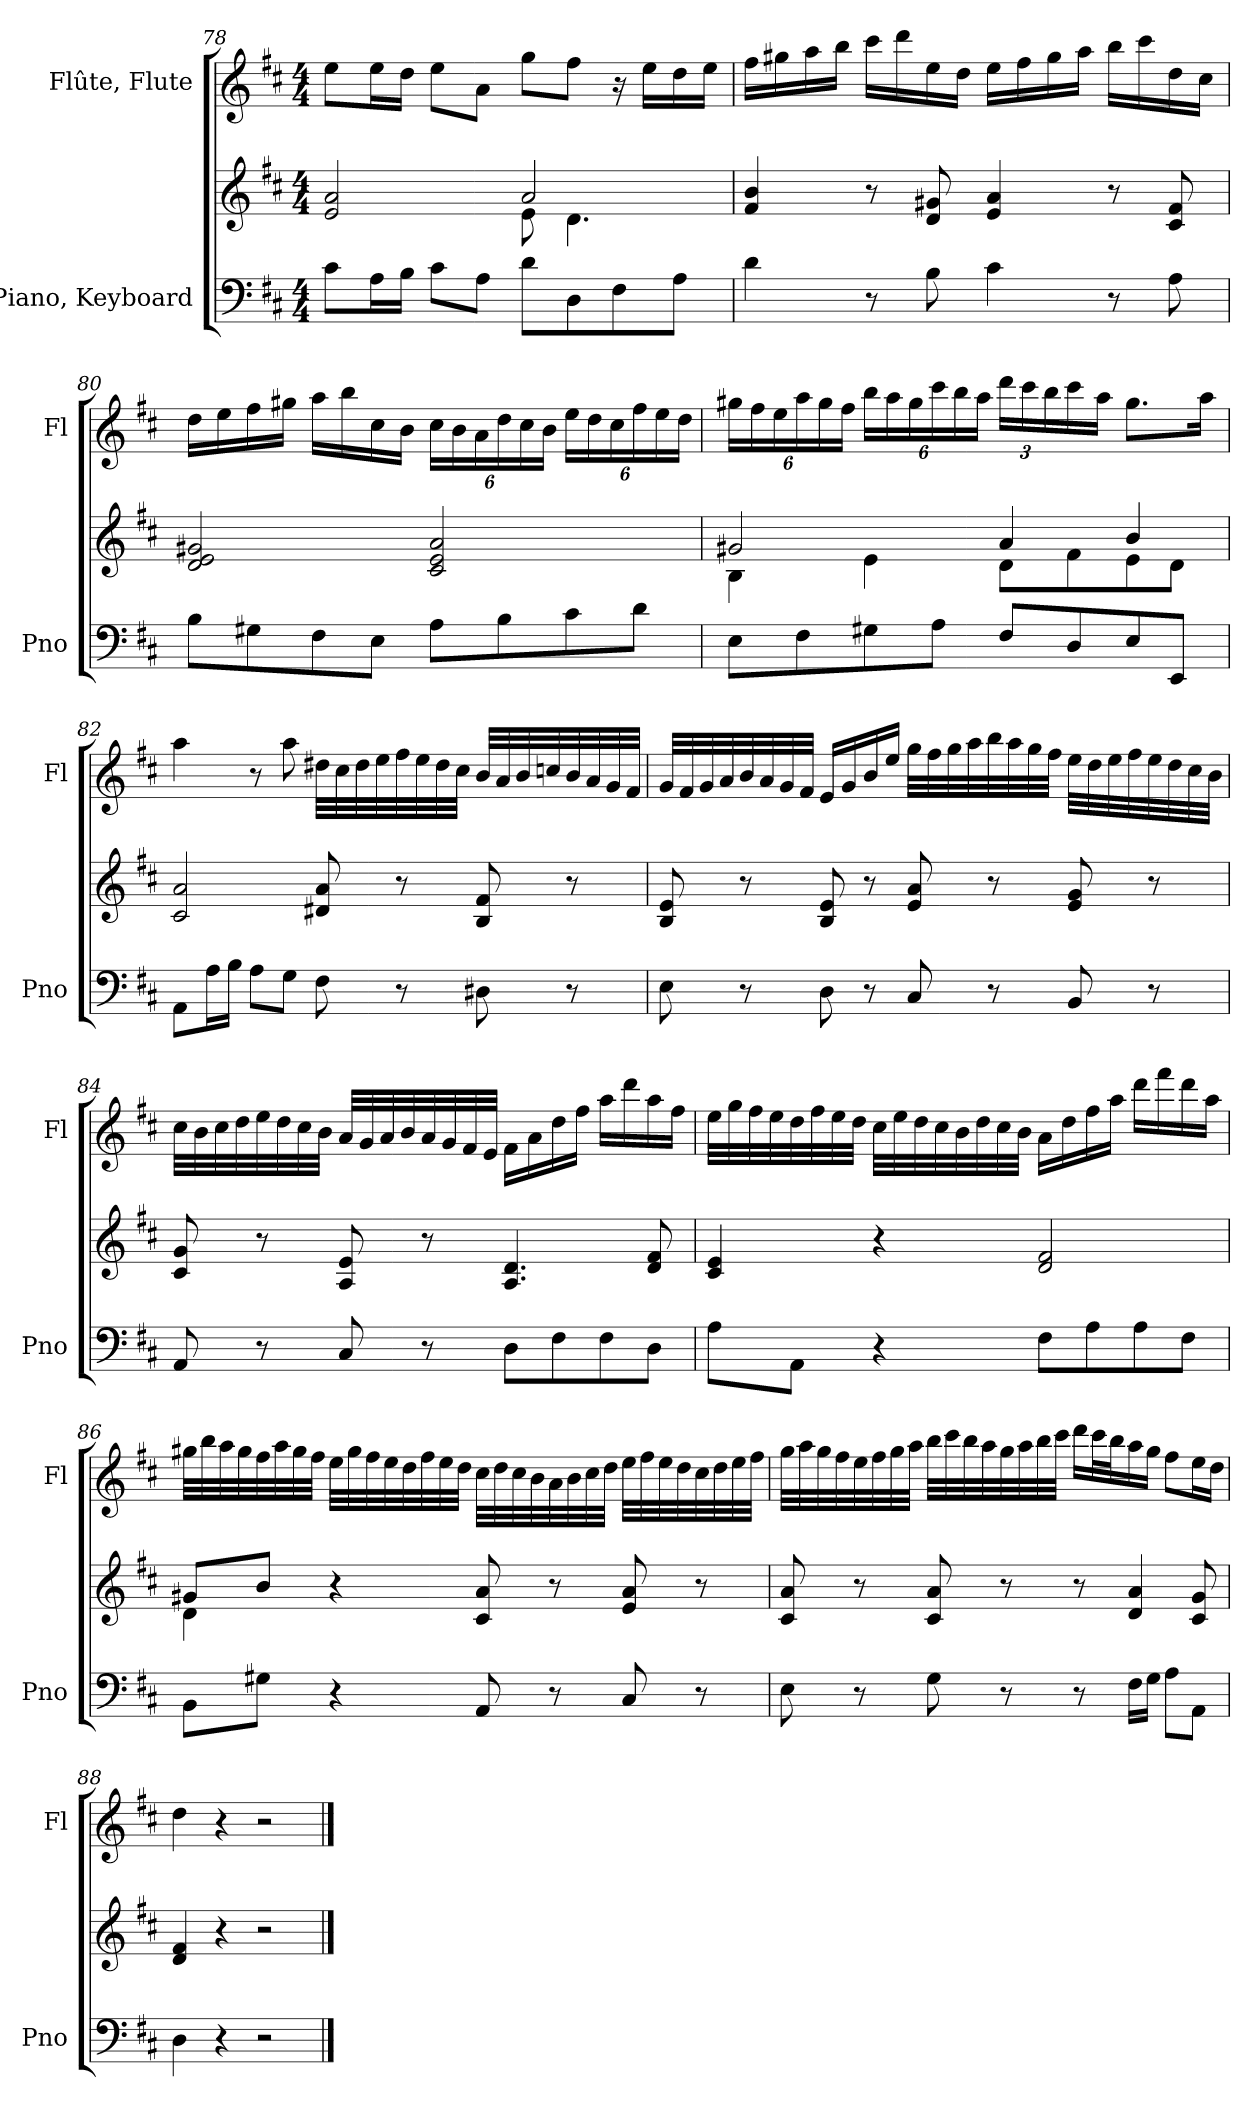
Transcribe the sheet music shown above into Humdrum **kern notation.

**kern	**kern	**kern
*part2	*part2	*part1
*staff3	*staff2	*staff1
*I"Piano, Keyboard	*	*I"Flûte, Flute
*I'Pno	*	*I'Fl
!!LO:LB:g=z
*clefF4	*clefG2	*clefG2
*k[f#c#]	*k[f#c#]	*k[f#c#]
*M4/4	*M4/4	*M4/4
=78	=78	=78
*	*^	*
8c#\L	2e!/ 2a!/	2ryy	8ee\L
16A\L	.	.	16ee\L
16B\JJ	.	.	16dd\JJ
8c#\L	.	.	8ee\L
8A\J	.	.	8a\J
8d\L	2a!/	8e!\	8gg\L
8D\	.	4.d!\	8ff#\J
8F#\	.	.	16r
.	.	.	16ee\LL
8A\J	.	.	16dd\
.	.	.	16ee\JJ
*	*v	*v	*
=79	=79	=79
4d\	4f#!/ 4b!/	16ff#\LL
.	.	16gg#X\
.	.	16aa\
.	.	16bb\JJ
8r	8r	16ccc#\LL
.	.	16ddd\
8B\	8d!/ 8g#X!/	16ee\
.	.	16dd\JJ
4c#\	4e!/ 4a!/	16ee\LL
.	.	16ff#\
.	.	16gg#\
.	.	16aa\JJ
8r	8r	16bb\LL
.	.	16ccc#\
8A\	8c#!/ 8f#!/	16dd\
.	.	16cc#\JJ
=80	=80	=80
8B\L	2d!/ 2e!/ 2g#X!/	16dd\LL
.	.	16ee\
8G#X\	.	16ff#\
.	.	16gg#X\JJ
8F#\	.	16aa\LL
.	.	16bb\
8E\J	.	16cc#\
.	.	16b\JJ
*	*	*Xbrackettup
8A\L	2c#!/ 2e!/ 2a!/	24cc#\LL
.	.	24b\
.	.	24a\
8B\	.	24dd\
.	.	24cc#\
.	.	24b\JJ
8c#\	.	24ee\LL
.	.	24dd\
.	.	24cc#\
8d\J	.	24ff#\
.	.	24ee\
.	.	24dd\JJ
!!LO:LB:g=z
=81	=81	=81
*	*^	*
8E\L	2g#X!/	4B!\	24gg#X\LL
.	.	.	24ff#\
.	.	.	24ee\
8F#\	.	.	24aa\
.	.	.	24gg#\
.	.	.	24ff#\JJ
8G#X\	.	4e!\	24bb\LL
.	.	.	24aa\
.	.	.	24gg#\
8A\J	.	.	24ccc#\
.	.	.	24bb\
.	.	.	24aa\JJ
8F#/L	4a!/	8d!\L	24ddd\LL
.	.	.	24ccc#\
.	.	.	24bb\
8D/	.	8f#!\	16ccc#\
.	.	.	16aa\JJ
8E/	4b!/	8e!\	8.gg#\L
8EE/J	.	8d!\J	.
.	.	.	16aa\Jk
*	*v	*v	*
=82	=82	=82
8AA\L	2c#!/ 2a!/	4aa\
16A\L	.	.
16B\JJ	.	.
8A\L	.	8r
8G\J	.	8aa\
8F#\	8d#X!/ 8a!/	32dd#X\LLL
.	.	32cc#\
.	.	32dd#\
.	.	32ee\
8r	8r	32ff#\
.	.	32ee\
.	.	32dd#\
.	.	32cc#\JJJ
8D#X\	8B!/ 8f#!/	32b/LLL
.	.	32a/
.	.	32b/
.	.	32ccn/
8r	8r	32b/
.	.	32a/
.	.	32g/
.	.	32f#/JJJ
!!LO:PB:g=z
=83	=83	=83
8E\	8B!/ 8e!/	32g/LLL
.	.	32f#/
.	.	32g/
.	.	32a/
8r	8r	32b/
.	.	32a/
.	.	32g/
.	.	32f#/JJJ
8D\	8B!/ 8e!/	16e/LL
.	.	16g/
8r	8r	16b/
.	.	16ee/JJ
8C#/	8e!/ 8a!/	32gg\LLL
.	.	32ff#\
.	.	32gg\
.	.	32aa\
8r	8r	32bb\
.	.	32aa\
.	.	32gg\
.	.	32ff#\JJJ
8BB/	8e!/ 8g!/	32ee\LLL
.	.	32dd\
.	.	32ee\
.	.	32ff#\
8r	8r	32ee\
.	.	32dd\
.	.	32cc#\
.	.	32b\JJJ
=84	=84	=84
8AA/	8c#!/ 8g!/	32cc#\LLL
.	.	32b\
.	.	32cc#\
.	.	32dd\
8r	8r	32ee\
.	.	32dd\
.	.	32cc#\
.	.	32b\JJJ
8C#/	8A!/ 8e!/	32a/LLL
.	.	32g/
.	.	32a/
.	.	32b/
8r	8r	32a/
.	.	32g/
.	.	32f#/
.	.	32e/JJJ
8D\L	4.A!/ 4.d!/	16f#\LL
.	.	16a\
8F#\	.	16dd\
.	.	16ff#\JJ
8F#\	.	16aa\LL
.	.	16ddd\
8D\J	8d!/ 8f#!/	16aa\
.	.	16ff#\JJ
!!LO:LB:g=z
=85	=85	=85
8A\L	4c#!/ 4e!/	32ee\LLL
.	.	32gg\
.	.	32ff#\
.	.	32ee\
8AA\J	.	32dd\
.	.	32ff#\
.	.	32ee\
.	.	32dd\JJJ
4r	4r	32cc#\LLL
.	.	32ee\
.	.	32dd\
.	.	32cc#\
.	.	32b\
.	.	32dd\
.	.	32cc#\
.	.	32b\JJJ
8F#\L	2d!/ 2f#!/	16a\LL
.	.	16dd\
8A\	.	16ff#\
.	.	16aa\JJ
8A\	.	16ddd\LL
.	.	16fff#\
8F#\J	.	16ddd\
.	.	16aa\JJ
=86	=86	=86
*	*^	*
8BB\L	8g#X!/L	4d!\	32gg#X\LLL
.	.	.	32bb\
.	.	.	32aa\
.	.	.	32gg#\
8G#X\J	8b!/J	.	32ff#\
.	.	.	32aa\
.	.	.	32gg#\
.	.	.	32ff#\JJJ
4r	4r	2.ryy	32ee\LLL
.	.	.	32gg#\
.	.	.	32ff#\
.	.	.	32ee\
.	.	.	32dd\
.	.	.	32ff#\
.	.	.	32ee\
.	.	.	32dd\JJJ
8AA/	8c#!/ 8a!/	.	32cc#\LLL
.	.	.	32dd\
.	.	.	32cc#\
.	.	.	32b\
8r	8r	.	32a\
.	.	.	32b\
.	.	.	32cc#\
.	.	.	32dd\JJJ
8C#/	8e!/ 8a!/	.	32ee\LLL
.	.	.	32ff#\
.	.	.	32ee\
.	.	.	32dd\
8r	8r	.	32cc#\
.	.	.	32dd\
.	.	.	32ee\
.	.	.	32ff#\JJJ
*	*v	*v	*
!!LO:LB:g=z
=87	=87	=87
8E\	8c#!/ 8a!/	32gg\LLL
.	.	32aa\
.	.	32gg\
.	.	32ff#\
8r	8r	32ee\
.	.	32ff#\
.	.	32gg\
.	.	32aa\JJJ
8G\	8c#!/ 8a!/	32bb\LLL
.	.	32ccc#\
.	.	32bb\
.	.	32aa\
8r	8r	32gg\
.	.	32aa\
.	.	32bb\
.	.	32ccc#\JJJ
8r	8r	16ddd\LL
.	.	32ccc#\L
.	.	32bb\J
16F#\LL	4d!/ 4a!/	16aa\
16G\JJ	.	16gg\JJ
8A\L	.	8ff#\L
8AA\J	8c#!/ 8g!/	16ee\L
.	.	16dd\JJ
=88	=88	=88
4D\	4d!/ 4f#!/	4dd\
4r	4r	4r
2r	2r	2r
==	==	==
*-	*-	*-
